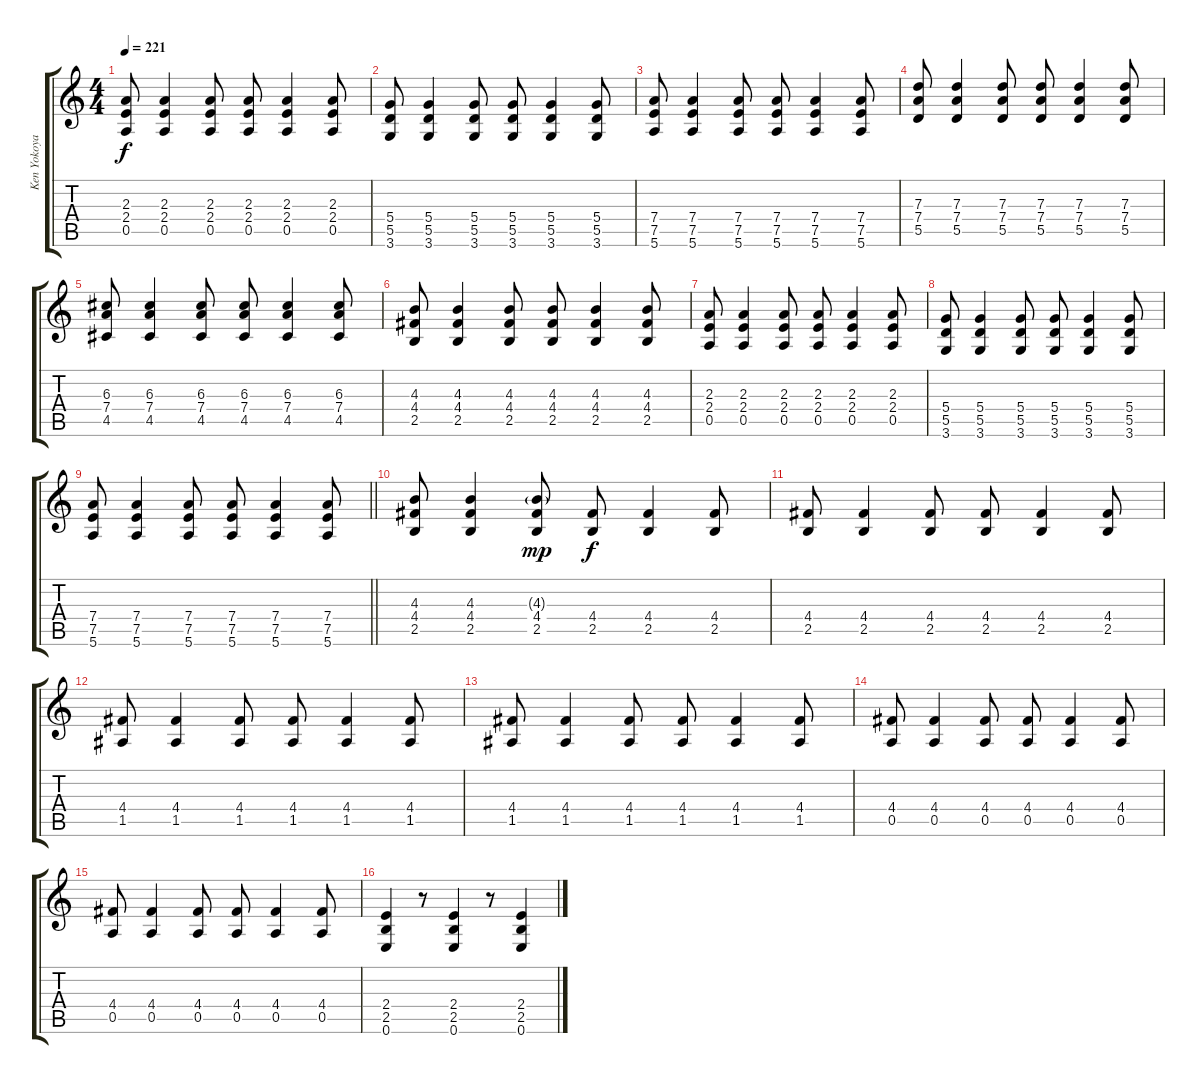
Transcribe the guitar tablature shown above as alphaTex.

\track ("Ken Yokoyama" "Ken Yokoya") {instrument distortionguitar}
\staff {score tabs}
\tuning (E4 B3 G3 D3 A2 E2) {hide}
\ts (4 4)
\tempo 221
\clef g2
\ks c
(2.3 2.4 0.5).8{dy f} (2.3 2.4 0.5).4 (2.3 2.4 0.5).8 (2.3 2.4 0.5).8 (2.3 2.4 0.5).4 (2.3 2.4 0.5).8 |
(5.4 5.5 3.6).8 (5.4 5.5 3.6).4 (5.4 5.5 3.6).8 (5.4 5.5 3.6).8 (5.4 5.5 3.6).4 (5.4 5.5 3.6).8 |
(7.4 7.5 5.6).8 (7.4 7.5 5.6).4 (7.4 7.5 5.6).8 (7.4 7.5 5.6).8 (7.4 7.5 5.6).4 (7.4 7.5 5.6).8 |
(7.3 7.4 5.5).8 (7.3 7.4 5.5).4 (7.3 7.4 5.5).8 (7.3 7.4 5.5).8 (7.3 7.4 5.5).4 (7.3 7.4 5.5).8 |
(6.3 7.4 4.5).8 (6.3 7.4 4.5).4 (6.3 7.4 4.5).8 (6.3 7.4 4.5).8 (6.3 7.4 4.5).4 (6.3 7.4 4.5).8 |
(4.3 4.4 2.5).8 (4.3 4.4 2.5).4 (4.3 4.4 2.5).8 (4.3 4.4 2.5).8 (4.3 4.4 2.5).4 (4.3 4.4 2.5).8 |
(2.3 2.4 0.5).8 (2.3 2.4 0.5).4 (2.3 2.4 0.5).8 (2.3 2.4 0.5).8 (2.3 2.4 0.5).4 (2.3 2.4 0.5).8 |
(5.4 5.5 3.6).8 (5.4 5.5 3.6).4 (5.4 5.5 3.6).8 (5.4 5.5 3.6).8 (5.4 5.5 3.6).4 (5.4 5.5 3.6).8 |
\barLineRight lightlight
(7.4 7.5 5.6).8 (7.4 7.5 5.6).4 (7.4 7.5 5.6).8 (7.4 7.5 5.6).8 (7.4 7.5 5.6).4 (7.4 7.5 5.6).8 |
\section ("" "")
(4.3 4.4 2.5).8 (4.3 4.4 2.5).4 (4.3{g} 4.4 2.5).8{dy mp} (4.4 2.5).8{dy f} (4.4 2.5).4 (4.4 2.5).8 |
(4.4 2.5).8 (4.4 2.5).4 (4.4 2.5).8 (4.4 2.5).8 (4.4 2.5).4 (4.4 2.5).8 |
(4.4 1.5).8 (4.4 1.5).4 (4.4 1.5).8 (4.4 1.5).8 (4.4 1.5).4 (4.4 1.5).8 |
(4.4 1.5).8 (4.4 1.5).4 (4.4 1.5).8 (4.4 1.5).8 (4.4 1.5).4 (4.4 1.5).8 |
(4.4 0.5).8 (4.4 0.5).4 (4.4 0.5).8 (4.4 0.5).8 (4.4 0.5).4 (4.4 0.5).8 |
(4.4 0.5).8 (4.4 0.5).4 (4.4 0.5).8 (4.4 0.5).8 (4.4 0.5).4 (4.4 0.5).8 |
(2.4 2.5 0.6).4 r.8 (2.4 2.5 0.6).4 r.8 (2.4 2.5 0.6).4
